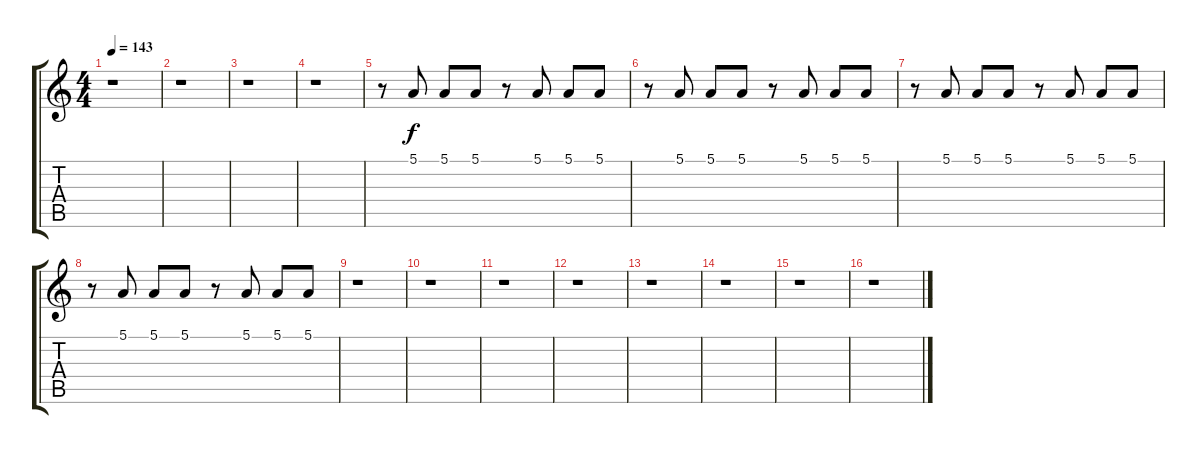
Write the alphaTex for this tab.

\track "" {instrument woodblock}
\staff {score tabs}
\tuning (E4 B3 G3 D3 A2 E2) {hide}
\ts (4 4)
\tempo 143
\clef g2
\ks c
r.1{dy f} |
r.1 |
r.1 |
r.1 |
r.8 5.1.8 5.1.8 5.1.8 r.8 5.1.8 5.1.8 5.1.8 |
r.8 5.1.8 5.1.8 5.1.8 r.8 5.1.8 5.1.8 5.1.8 |
r.8 5.1.8 5.1.8 5.1.8 r.8 5.1.8 5.1.8 5.1.8 |
r.8 5.1.8 5.1.8 5.1.8 r.8 5.1.8 5.1.8 5.1.8 |
r.1 |
r.1 |
r.1 |
r.1 |
r.1 |
r.1 |
r.1 |
r.1
